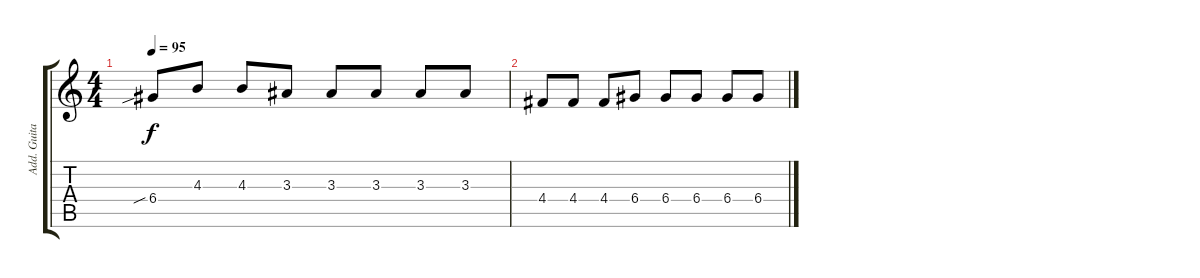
\track ("Add. Guitar" "Add. Guita") {instrument acousticguitarsteel}
\staff {score tabs}
\tuning (E4 B3 G3 D3 A2 E2) {hide}
\ts (4 4)
\tempo 95
\clef g2
\ks c
6.4{sib}.8{dy f} 4.3.8 4.3.8 3.3.8 3.3.8 3.3.8 3.3.8 3.3.8 |
4.4.8 4.4.8 4.4.8 6.4.8 6.4.8 6.4.8 6.4.8 6.4.8
